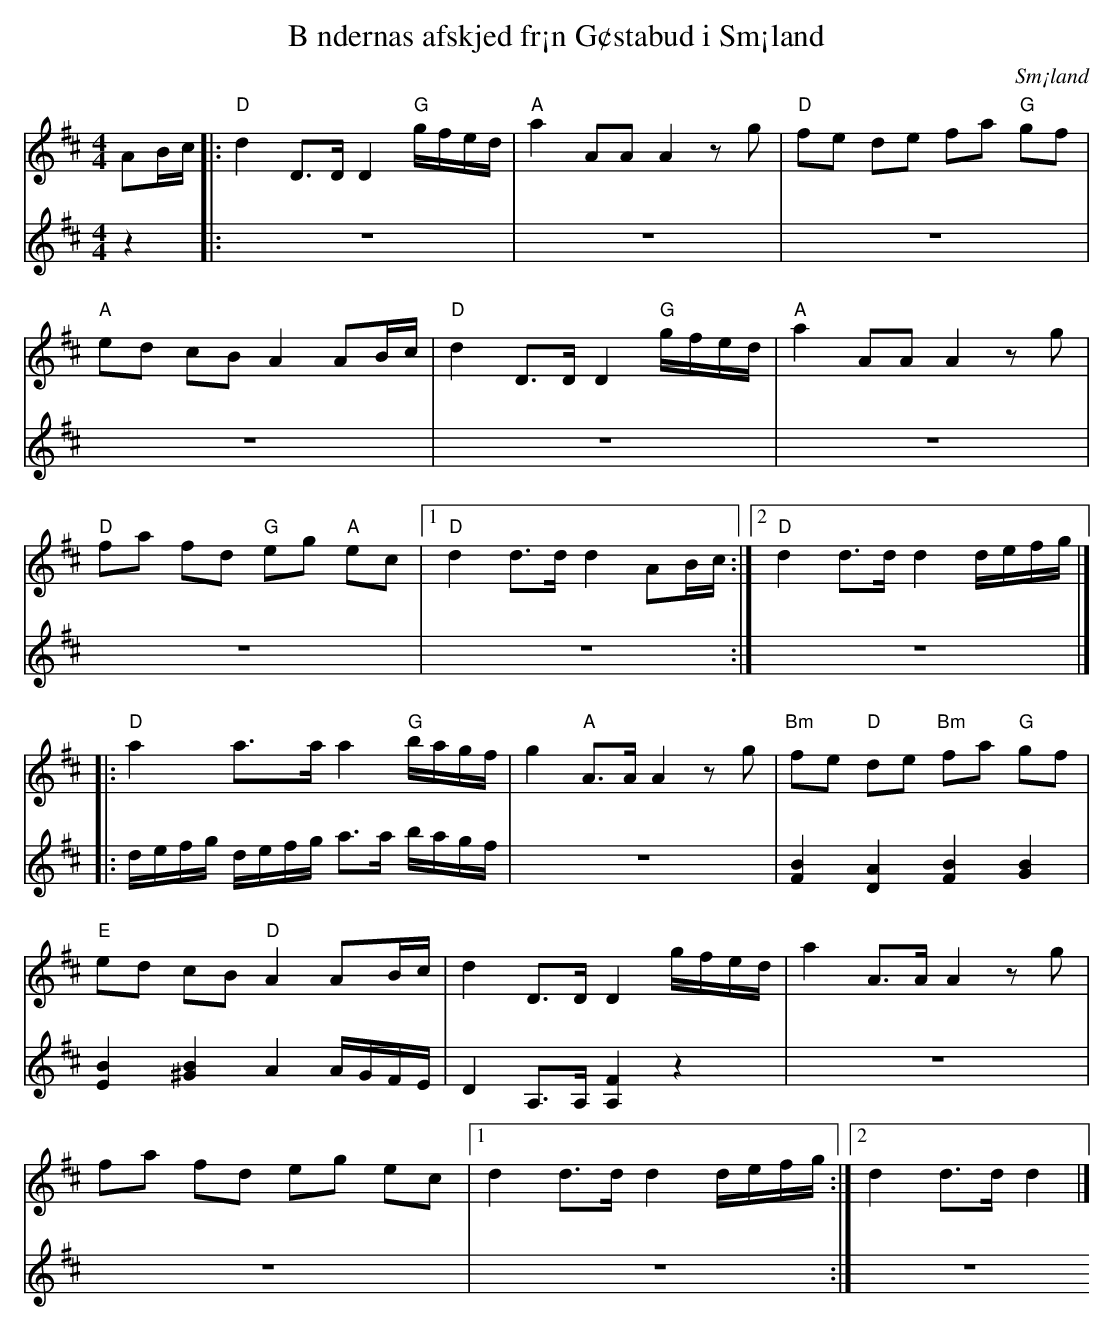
X:1
T:B ndernas afskjed fr¡n G¢stabud i Sm¡land
O:Sm¡land
M:4/4
L:1/16
K:D
[V:1]A2Bc|:"D" d4 D3D D4 "G" gfed|"A" a4 A2A2 A4 z2g2|"D" f2e2 d2e2 f2a2 "G" g2f2|
[V:2]z4  |:z16                   |z16                |z16                        |       [I:repbra 0]
[V:1]"A" e2d2 c2B2 A4 A2Bc|"D" d4 D3D D4 "G" gfed|"A" a4 A2A2 A4 z2g2|
[V:2]z16                  |z16                   |z16                |
[V:1]"D" f2a2 f2d2 "G" e2g2 "A" e2c2|1 "D" d4d3d d4 A2Bc:|2 "D" d4 d3d d4 defg|]
[V:2]z16                            |1 z16              :|2 z16               |]
[V:1]|:"D" a4 a3a a4 "G" bagf|g4 "A" A3A A4 z2g2|"Bm" f2e2 "D" d2e2 "Bm" f2a2 "G" g2f2|
[V:2]|:defg defg a3a bagf      |z16               |[F4 B4][D4 A4][F4 B4][G4 B4]         |
[V:1]"E" e2d2 c2B2 "D" A4 A2Bc|d4 D3D D4 gfed      |a4 A3A A4 z2g2|
[V:2][E4 B4][^G4 B4] A4 AGFE  |D4 A,3A, [A,4 F4] z4|z16|
[V:1]f2a2 f2d2 e2g2 e2c2|1 d4 d3d d4 defg:|2 d4 d3d d4|]
[V:2]z16                |1 z16           :|2 z16      |]
